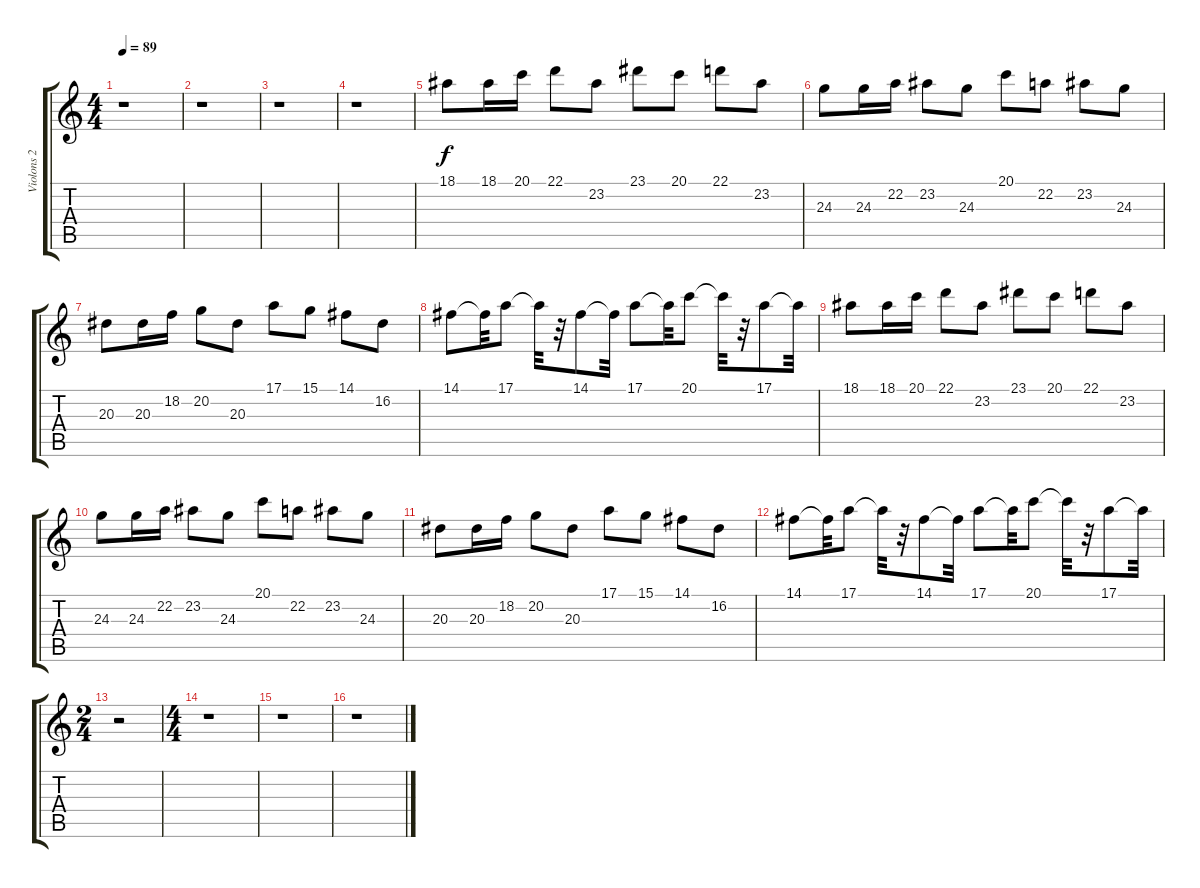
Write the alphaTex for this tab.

\track ("Violons 2" "Violons 2") {instrument stringensemble2}
\staff {score tabs}
\tuning (E4 B3 G3 D3 A2 E2) {hide}
\ts (4 4)
\tempo 89
\clef g2
\ks c
r.1{dy f} |
r.1 |
r.1 |
r.1 |
18.1.8 18.1.16 20.1.16 22.1.8 23.2.8 23.1.8 20.1.8 22.1.8 23.2.8 |
24.3.8 24.3.16 22.2.16 23.2.8 24.3.8 20.1.8 22.2.8 23.2.8 24.3.8 |
20.3.8 20.3.16 18.2.16 20.2.8 20.3.8 17.1.8 15.1.8 14.1.8 16.2.8 |
14.1.8 14.1{t}.32 17.1.8 17.1{t}.32 r.32 14.1.8 14.1{t}.32 17.1.8 17.1{t}.32 20.1.8 20.1{t}.32 r.32 17.1.8 17.1{t}.32 |
18.1.8 18.1.16 20.1.16 22.1.8 23.2.8 23.1.8 20.1.8 22.1.8 23.2.8 |
24.3.8 24.3.16 22.2.16 23.2.8 24.3.8 20.1.8 22.2.8 23.2.8 24.3.8 |
20.3.8 20.3.16 18.2.16 20.2.8 20.3.8 17.1.8 15.1.8 14.1.8 16.2.8 |
14.1.8 14.1{t}.32 17.1.8 17.1{t}.32 r.32 14.1.8 14.1{t}.32 17.1.8 17.1{t}.32 20.1.8 20.1{t}.32 r.32 17.1.8 17.1{t}.32 |
\ts (2 4)
r.2 |
\ts (4 4)
r.1 |
r.1 |
r.1
